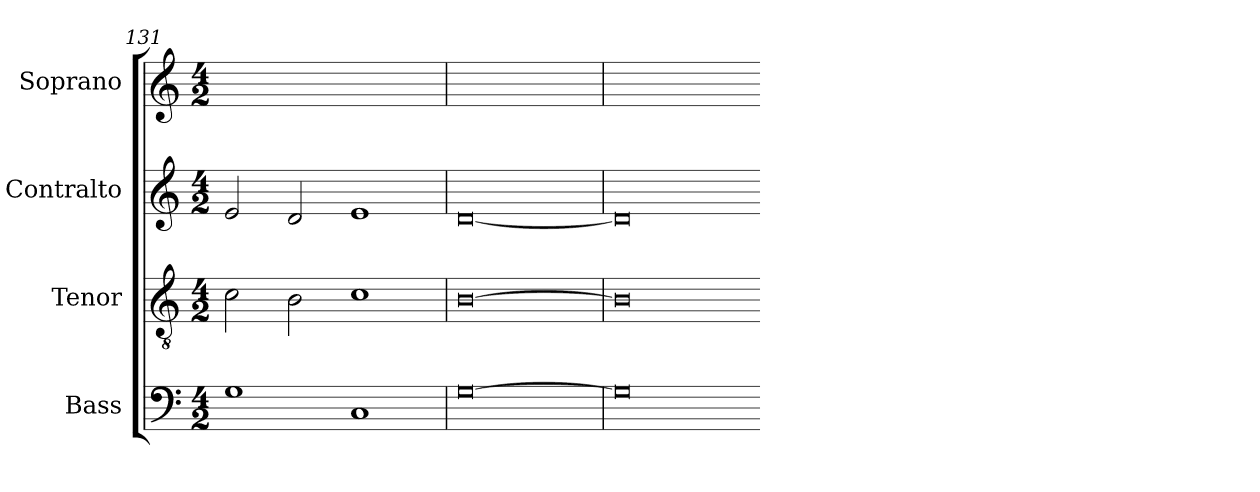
**kern	**kern	**kern	**kern
*part4	*part3	*part2	*part1
*staff4	*staff3	*staff2	*staff1
*I"Bass	*I"Tenor	*I"Contralto	*I"Soprano
*I'B	*I'T	*I'A	*I'S
*clefF4	*clefGv2	*clefG2	*clefG2
*k[]	*k[]	*k[]	*k[]
*G:mix	*G:mix	*G:mix	*G:mix
*M4/2	*M4/2	*M4/2	*M4/2
=131	=131	=131	=131
1G	2c	2e	0ryy
.	2B	2d	.
1C	1c	1e	.
=132	=132	=132	=132
[0G	[0B	[0d	0ryy
=133	=133	=133	=133
0G]	0B]	0d]	0ryy
=-	=-	=-	=-
*-	*-	*-	*-
